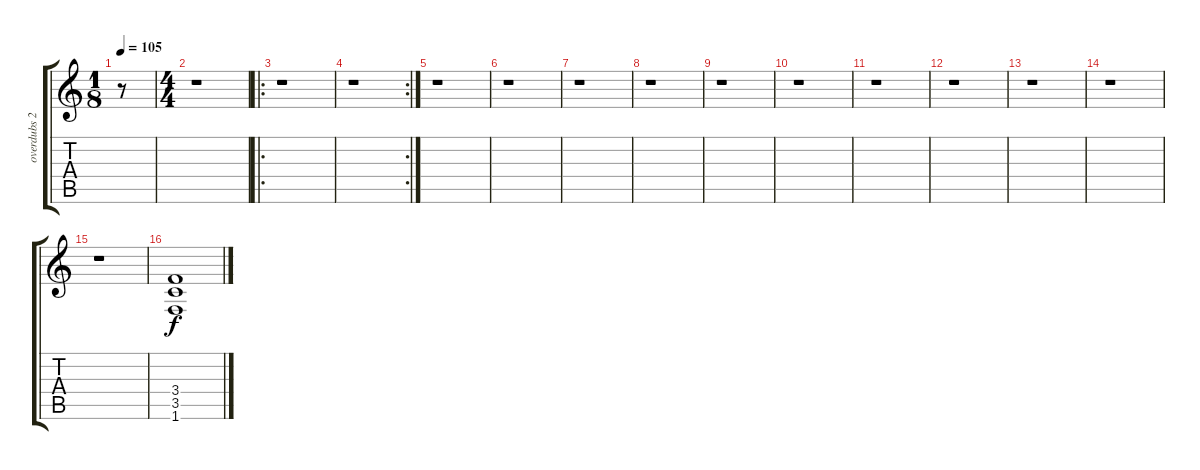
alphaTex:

\track ("overdubs 2" "overdubs 2") {instrument distortionguitar}
\staff {score tabs}
\tuning (E4 B3 G3 D3 A2 E2) {hide}
\ts (1 8)
\tempo 105
\clef g2
\ks c
r.8{dy f} |
\ts (4 4)
r.1 |
\ro
r.1 |
\rc 2
r.1 |
r.1 |
r.1 |
r.1 |
r.1 |
r.1 |
r.1 |
r.1 |
r.1 |
r.1 |
r.1 |
r.1 |
(3.4 3.5 1.6).1
